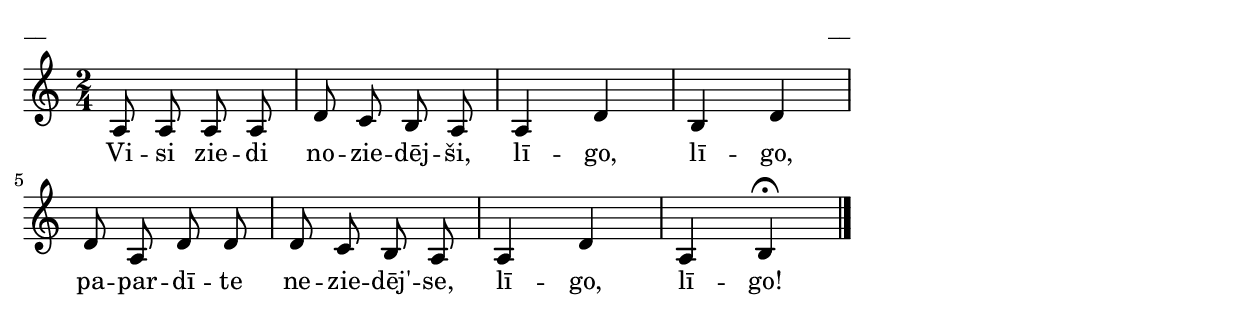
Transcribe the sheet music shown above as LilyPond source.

\version "2.13.16"
%\header {
%    title = "Visi ziedi noziedējši",AA lapas, Jāņi
%}
\paper {
line-width = 14\cm
left-margin = 0.4\cm
between-system-padding = 0.1\cm
between-system-space = 0.1\cm
}
\layout {
indent = #0
ragged-last = ##f
}

voiceA = \relative c' {
\clef "treble"
\key c \major
\time 2/4
a8 a a a |
d8 c b a |
a4 d |
b4 d |
d8 a d d |
d8 c b a |
a4 d |
a4 b\fermata |
\bar "|."
} 

lyricA = \lyricmode {
Vi -- si zie -- di no -- zie -- dēj -- ši, lī -- go, lī -- go, pa -- par -- dī -- te ne -- zie -- dēj' -- se, lī -- go, lī -- go!
} 

fullScore = <<
\new Staff {
<<
\new Voice = "voiceA" { \oneVoice \autoBeamOff \voiceA }
\lyricsto "voiceA" \new Lyrics \lyricA
>>
}
>>

\score {
\fullScore
\header { piece = "__" opus = "__" }
}
\markup { \with-color #(x11-color 'white) \sans \smaller "__" }
\score {
\unfoldRepeats
\fullScore
\midi {
\context { \Staff \remove "Staff_performer" }
\context { \Voice \consists "Staff_performer" }
}
}


